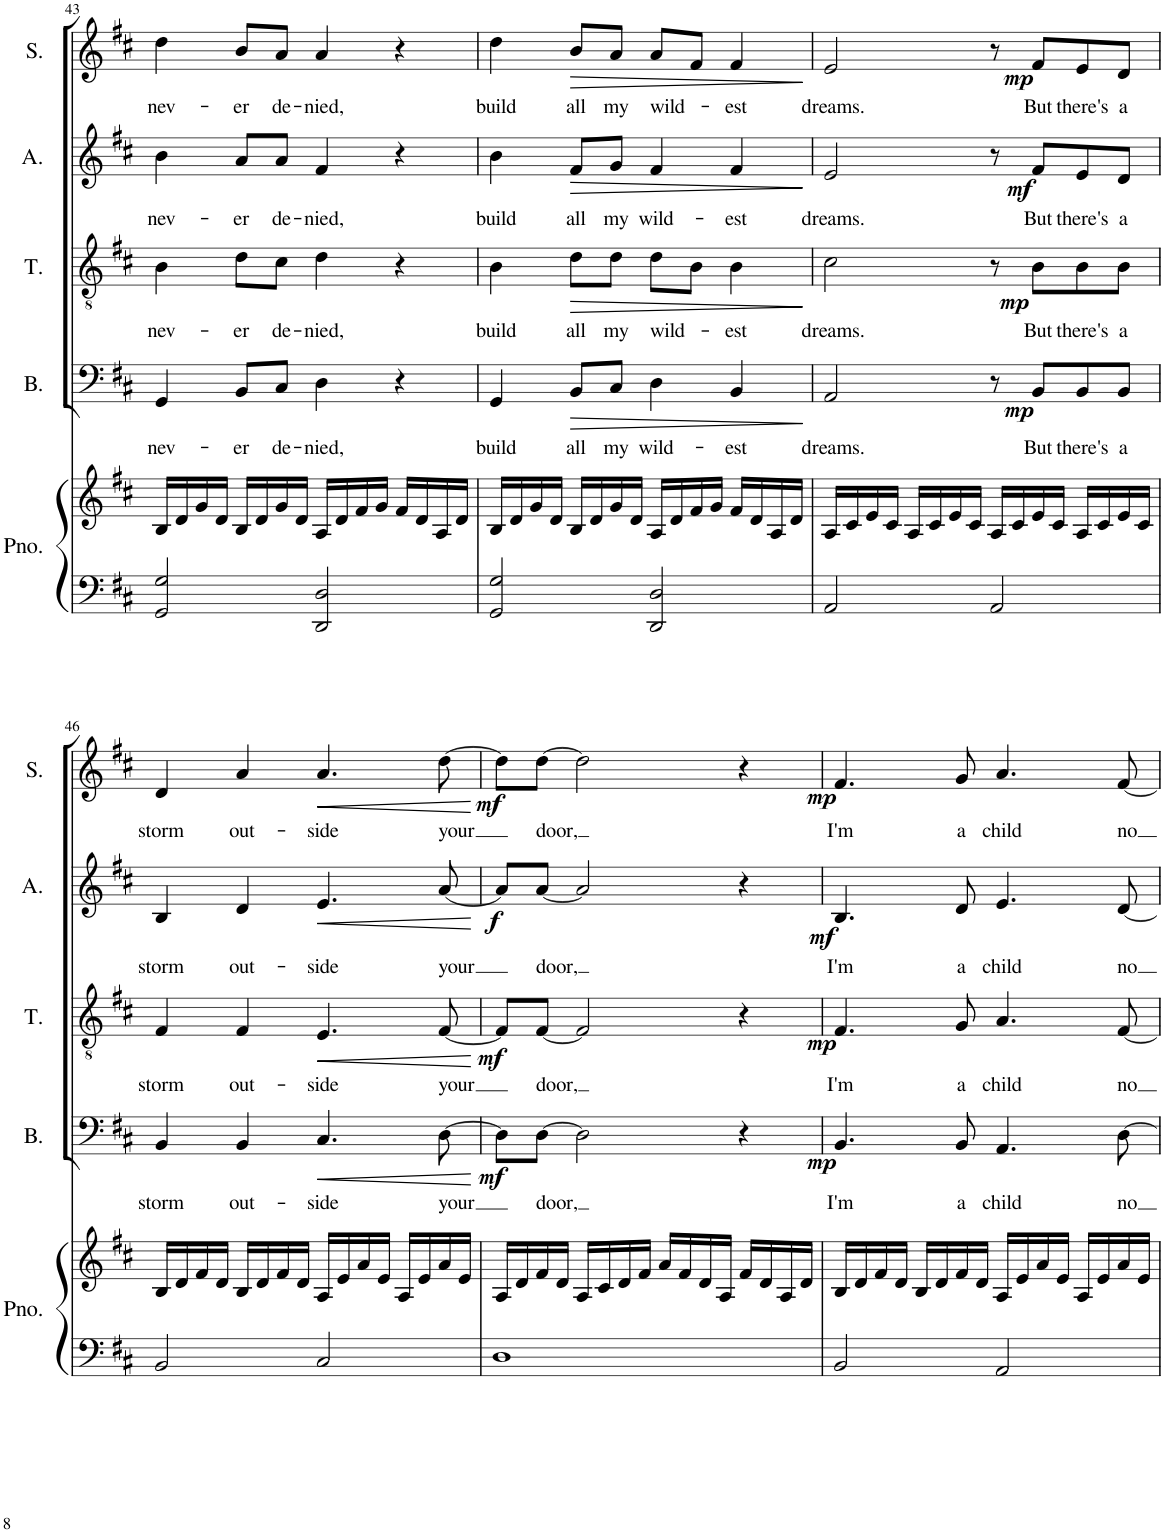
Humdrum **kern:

**kern	**kern	**kern	**text	**dynam	**kern	**text	**dynam	**kern	**text	**dynam	**kern	**text	**dynam
*part5	*part5	*part4	*part4	*part4	*part3	*part3	*part3	*part2	*part2	*part2	*part1	*part1	*part1
*staff6	*staff5	*staff4	*staff4	*staff4	*staff3	*staff3	*staff3	*staff2	*staff2	*staff2	*staff1	*staff1	*staff1
*I"Piano	*	*I"Bass	*	*	*I"Tenor	*	*	*I"Alto	*	*	*I"Soprano	*	*
*I'Pno.	*	*I'B.	*	*	*I'T.	*	*	*I'A.	*	*	*I'S.	*	*
!!LO:PB:g=z
*clefF4	*clefG2	*clefF4	*	*	*clefGv2	*	*	*clefG2	*	*	*clefG2	*	*
*k[f#c#]	*k[f#c#]	*k[f#c#]	*	*	*k[f#c#]	*	*	*k[f#c#]	*	*	*k[f#c#]	*	*
*M4/4	*M4/4	*M4/4	*	*	*M4/4	*	*	*M4/4	*	*	*M4/4	*	*
=43	=43	=43	=43	=43	=43	=43	=43	=43	=43	=43	=43	=43	=43
!	!	!	!LO:LY:b	!	!	!LO:LY:b	!	!	!LO:LY:b	!	!	!LO:LY:b	!
2GG/ 2G/	16B/LL	4GG/	nev-	.	4B\	nev-	.	4b\	nev-	.	4dd\	nev-	.
.	16d/	.	.	.	.	.	.	.	.	.	.	.	.
.	16g/	.	.	.	.	.	.	.	.	.	.	.	.
.	16d/JJ	.	.	.	.	.	.	.	.	.	.	.	.
!	!	!	!LO:LY:b	!	!	!LO:LY:b	!	!	!LO:LY:b	!	!	!LO:LY:b	!
.	16B/LL	8BB/L	-er	.	8d\L	-er	.	8a/L	-er	.	8b/L	-er	.
.	16d/	.	.	.	.	.	.	.	.	.	.	.	.
!	!	!	!LO:LY:b	!	!	!LO:LY:b	!	!	!LO:LY:b	!	!	!LO:LY:b	!
.	16g/	8C#/J	de-	.	8c#\J	de-	.	8a/J	de-	.	8a/J	de-	.
.	16d/JJ	.	.	.	.	.	.	.	.	.	.	.	.
!	!	!	!LO:LY:b	!	!	!LO:LY:b	!	!	!LO:LY:b	!	!	!LO:LY:b	!
2DD/ 2D/	16A/LL	4D\	-nied,	.	4d\	-nied,	.	4f#/	-nied,	.	4a/	-nied,	.
.	16d/	.	.	.	.	.	.	.	.	.	.	.	.
.	16f#/	.	.	.	.	.	.	.	.	.	.	.	.
.	16g/JJ	.	.	.	.	.	.	.	.	.	.	.	.
.	16f#/LL	4r	.	.	4r	.	.	4r	.	.	4r	.	.
.	16d/	.	.	.	.	.	.	.	.	.	.	.	.
.	16A/	.	.	.	.	.	.	.	.	.	.	.	.
.	16d/JJ	.	.	.	.	.	.	.	.	.	.	.	.
=44	=44	=44	=44	=44	=44	=44	=44	=44	=44	=44	=44	=44	=44
!	!	!	!LO:LY:b	!	!	!LO:LY:b	!	!	!LO:LY:b	!	!	!LO:LY:b	!
2GG/ 2G/	16B/LL	4GG/	build	.	4B\	build	.	4b\	build	.	4dd\	build	.
.	16d/	.	.	.	.	.	.	.	.	.	.	.	.
.	16g/	.	.	.	.	.	.	.	.	.	.	.	.
.	16d/JJ	.	.	.	.	.	.	.	.	.	.	.	.
!	!	!	!LO:LY:b	!LO:HP:b	!	!LO:LY:b	!LO:HP:b	!	!LO:LY:b	!LO:HP:b	!	!LO:LY:b	!LO:HP:b
.	16B/LL	8BB/L	all	>	8d\L	all	>	8f#/L	all	>	8b/L	all	>
.	16d/	.	.	.	.	.	.	.	.	.	.	.	.
!	!	!	!LO:LY:b	!	!	!LO:LY:b	!	!	!LO:LY:b	!	!	!LO:LY:b	!
.	16g/	8C#/J	my	.	8d\J	my	.	8g/J	my	.	8a/J	my	.
.	16d/JJ	.	.	.	.	.	.	.	.	.	.	.	.
!	!	!	!LO:LY:b	!	!	!LO:LY:b	!	!	!LO:LY:b	!	!	!LO:LY:b	!
2DD/ 2D/	16A/LL	4D\	wild-	.	8d\L	wild-	.	4f#/	wild-	.	8a/L	wild-	.
.	16d/	.	.	.	.	.	.	.	.	.	.	.	.
.	16f#/	.	.	.	8B\J	.	.	.	.	.	8f#/J	.	.
.	16g/JJ	.	.	.	.	.	.	.	.	.	.	.	.
!	!	!	!LO:LY:b	!	!	!LO:LY:b	!	!	!LO:LY:b	!	!	!LO:LY:b	!
.	16f#/LL	4BB/	-est	.	4B\	-est	.	4f#/	-est	.	4f#/	-est	.
.	16d/	.	.	.	.	.	.	.	.	.	.	.	.
.	16A/	.	.	.	.	.	.	.	.	.	.	.	.
.	16d/JJ	.	.	.	.	.	.	.	.	.	.	.	.
.	.	.	.	]	.	.	]	.	.	]	.	.	]
=45	=45	=45	=45	=45	=45	=45	=45	=45	=45	=45	=45	=45	=45
!	!	!	!LO:LY:b	!	!	!LO:LY:b	!	!	!LO:LY:b	!	!	!LO:LY:b	!
2AA/	16A/LL	2AA/	dreams.	.	2c#\	dreams.	.	2e/	dreams.	.	2e/	dreams.	.
.	16c#/	.	.	.	.	.	.	.	.	.	.	.	.
.	16e/	.	.	.	.	.	.	.	.	.	.	.	.
.	16c#/JJ	.	.	.	.	.	.	.	.	.	.	.	.
.	16A/LL	.	.	.	.	.	.	.	.	.	.	.	.
.	16c#/	.	.	.	.	.	.	.	.	.	.	.	.
.	16e/	.	.	.	.	.	.	.	.	.	.	.	.
.	16c#/JJ	.	.	.	.	.	.	.	.	.	.	.	.
2AA/	16A/LL	8r	.	.	8r	.	.	8r	.	.	8r	.	.
.	16c#/	.	.	.	.	.	.	.	.	.	.	.	.
!	!	!	!LO:LY:b	!LO:DY:b	!	!LO:LY:b	!LO:DY:b	!	!LO:LY:b	!LO:DY:b	!	!LO:LY:b	!LO:DY:b
.	16e/	8BB/L	But	mp	8B\L	But	mp	8f#/L	But	mf	8f#/L	But	mp
.	16c#/JJ	.	.	.	.	.	.	.	.	.	.	.	.
!	!	!	!LO:LY:b	!	!	!LO:LY:b	!	!	!LO:LY:b	!	!	!LO:LY:b	!
.	16A/LL	8BB/	there's	.	8B\	there's	.	8e/	there's	.	8e/	there's	.
.	16c#/	.	.	.	.	.	.	.	.	.	.	.	.
!	!	!	!LO:LY:b	!	!	!LO:LY:b	!	!	!LO:LY:b	!	!	!LO:LY:b	!
.	16e/	8BB/J	a	.	8B\J	a	.	8d/J	a	.	8d/J	a	.
.	16c#/JJ	.	.	.	.	.	.	.	.	.	.	.	.
!!LO:LB:g=z
=46	=46	=46	=46	=46	=46	=46	=46	=46	=46	=46	=46	=46	=46
!	!	!	!LO:LY:b	!	!	!LO:LY:b	!	!	!LO:LY:b	!	!	!LO:LY:b	!
2BB/	16B/LL	4BB/	storm	.	4F#/	storm	.	4B/	storm	.	4d/	storm	.
.	16d/	.	.	.	.	.	.	.	.	.	.	.	.
.	16f#/	.	.	.	.	.	.	.	.	.	.	.	.
.	16d/JJ	.	.	.	.	.	.	.	.	.	.	.	.
!	!	!	!LO:LY:b	!	!	!LO:LY:b	!	!	!LO:LY:b	!	!	!LO:LY:b	!
.	16B/LL	4BB/	out-	.	4F#/	out-	.	4d/	out-	.	4a/	out-	.
.	16d/	.	.	.	.	.	.	.	.	.	.	.	.
.	16f#/	.	.	.	.	.	.	.	.	.	.	.	.
.	16d/JJ	.	.	.	.	.	.	.	.	.	.	.	.
!	!	!	!LO:LY:b	!LO:HP:b	!	!LO:LY:b	!LO:HP:b	!	!LO:LY:b	!LO:HP:b	!	!LO:LY:b	!LO:HP:b
2C#/	16A/LL	4.C#/	-side	<	4.E/	-side	<	4.e/	-side	<	4.a/	-side	<
.	16e/	.	.	.	.	.	.	.	.	.	.	.	.
.	16a/	.	.	.	.	.	.	.	.	.	.	.	.
.	16e/JJ	.	.	.	.	.	.	.	.	.	.	.	.
.	16A/LL	.	.	.	.	.	.	.	.	.	.	.	.
.	16e/	.	.	.	.	.	.	.	.	.	.	.	.
!	!	!	!LO:LY:b	!	!	!LO:LY:b	!	!	!LO:LY:b	!	!	!LO:LY:b	!
.	16a/	[8D\	your	.	[8F#/	your	.	[8a/	your	.	[8dd\	your	.
.	16e/JJ	.	.	.	.	.	.	.	.	.	.	.	.
.	.	.	.	[	.	.	[	.	.	[	.	.	[
=47	=47	=47	=47	=47	=47	=47	=47	=47	=47	=47	=47	=47	=47
!	!	!	!	!LO:DY:b	!	!	!LO:DY:b	!	!	!LO:DY:b	!	!	!LO:DY:b
1D	16A/LL	8D\L]	.	mf	8F#/L]	.	mf	8a/L]	.	f	8dd\L]	.	mf
.	16d/	.	.	.	.	.	.	.	.	.	.	.	.
!	!	!	!LO:LY:b	!	!	!LO:LY:b	!	!	!LO:LY:b	!	!	!LO:LY:b	!
.	16f#/	[8D\J	door,	.	[8F#/J	door,	.	[8a/J	door,	.	[8dd\J	door,	.
.	16d/JJ	.	.	.	.	.	.	.	.	.	.	.	.
.	16A/LL	2D\]	.	.	2F#/]	.	.	2a/]	.	.	2dd\]	.	.
.	16c#/	.	.	.	.	.	.	.	.	.	.	.	.
.	16d/	.	.	.	.	.	.	.	.	.	.	.	.
.	16f#/JJ	.	.	.	.	.	.	.	.	.	.	.	.
.	16a/LL	.	.	.	.	.	.	.	.	.	.	.	.
.	16f#/	.	.	.	.	.	.	.	.	.	.	.	.
.	16d/	.	.	.	.	.	.	.	.	.	.	.	.
.	16A/JJ	.	.	.	.	.	.	.	.	.	.	.	.
.	16f#/LL	4r	.	.	4r	.	.	4r	.	.	4r	.	.
.	16d/	.	.	.	.	.	.	.	.	.	.	.	.
.	16A/	.	.	.	.	.	.	.	.	.	.	.	.
.	16d/JJ	.	.	.	.	.	.	.	.	.	.	.	.
=48	=48	=48	=48	=48	=48	=48	=48	=48	=48	=48	=48	=48	=48
!	!	!	!LO:LY:b	!LO:DY:b	!	!LO:LY:b	!LO:DY:b	!	!LO:LY:b	!LO:DY:b	!	!LO:LY:b	!LO:DY:b
2BB/	16B/LL	4.BB/	I'm	mp	4.F#/	I'm	mp	4.B/	I'm	mf	4.f#/	I'm	mp
.	16d/	.	.	.	.	.	.	.	.	.	.	.	.
.	16f#/	.	.	.	.	.	.	.	.	.	.	.	.
.	16d/JJ	.	.	.	.	.	.	.	.	.	.	.	.
.	16B/LL	.	.	.	.	.	.	.	.	.	.	.	.
.	16d/	.	.	.	.	.	.	.	.	.	.	.	.
!	!	!	!LO:LY:b	!	!	!LO:LY:b	!	!	!LO:LY:b	!	!	!LO:LY:b	!
.	16f#/	8BB/	a	.	8G/	a	.	8d/	a	.	8g/	a	.
.	16d/JJ	.	.	.	.	.	.	.	.	.	.	.	.
!	!	!	!LO:LY:b	!	!	!LO:LY:b	!	!	!LO:LY:b	!	!	!LO:LY:b	!
2AA/	16A/LL	4.AA/	child	.	4.A/	child	.	4.e/	child	.	4.a/	child	.
.	16e/	.	.	.	.	.	.	.	.	.	.	.	.
.	16a/	.	.	.	.	.	.	.	.	.	.	.	.
.	16e/JJ	.	.	.	.	.	.	.	.	.	.	.	.
.	16A/LL	.	.	.	.	.	.	.	.	.	.	.	.
.	16e/	.	.	.	.	.	.	.	.	.	.	.	.
!	!	!	!LO:LY:b	!	!	!LO:LY:b	!	!	!LO:LY:b	!	!	!LO:LY:b	!
.	16a/	[8D\	no	.	[8F#/	no	.	[8d/	no	.	[8f#/	no	.
.	16e/JJ	.	.	.	.	.	.	.	.	.	.	.	.
=	=	=	=	=	=	=	=	=	=	=	=	=	=
*-	*-	*-	*-	*-	*-	*-	*-	*-	*-	*-	*-	*-	*-
